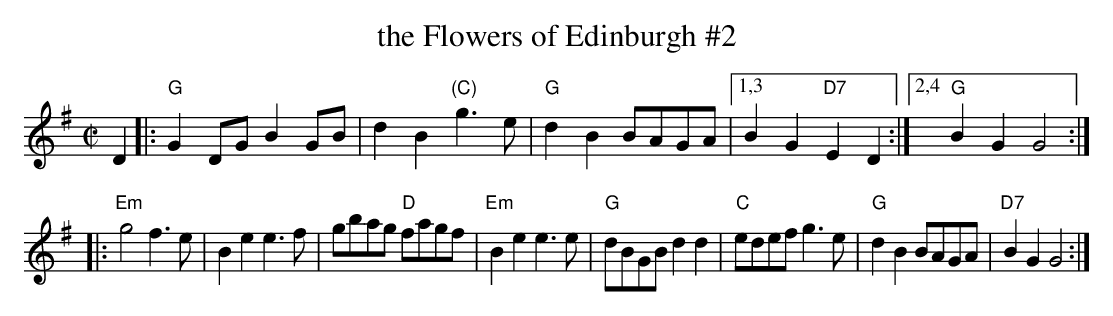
X:1
T: the Flowers of Edinburgh #2
M: C|
L: 1/8
K: G
D2 \
|: "G"G2DG B2GB | d2B2 "(C)"g3e \
| "G"d2B2 BAGA |1,3 B2G2 "D7"E2D2 :|2,4 "G"B2G2 G4 :|
|: "Em"g4 f3e | B2e2 e3f \
| gbag "D"fagf | "Em"B2e2 e3e \
| "G"dBGB d2d2 | "C"edef g3e \
| "G"d2B2 BAGA |"D7"B2G2 G4 :|
